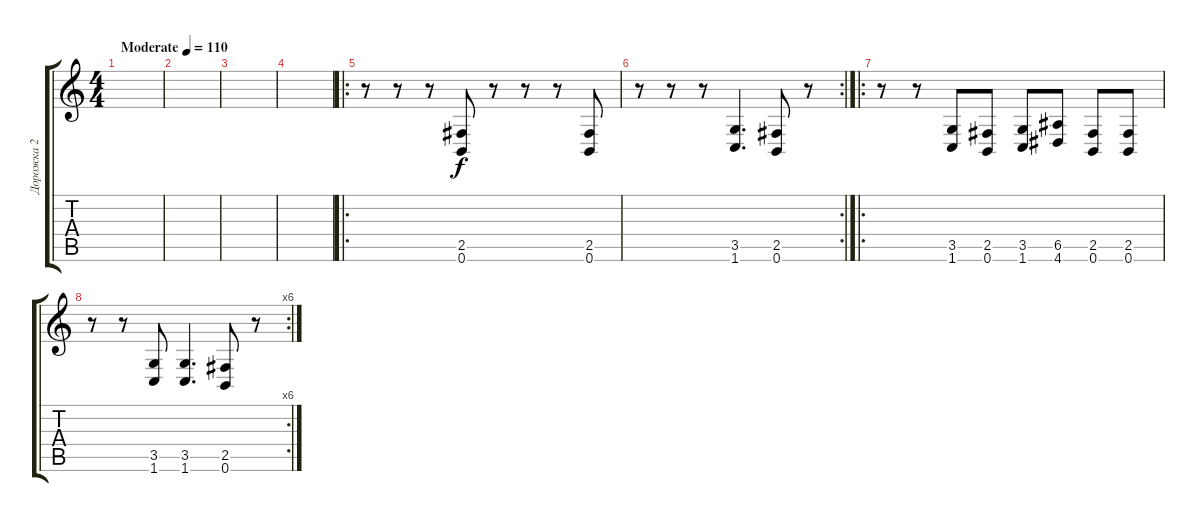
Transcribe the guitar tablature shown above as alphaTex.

\track ("Дорожка 2" "Дорожка 2") {instrument overdrivenguitar}
\staff {score tabs}
\tuning (B3 Gb3 D3 A2 E2 B1) {hide}
\ts (4 4)
\tempo (110 "Moderate")
\clef g2
\ks c
|
|
|
|
\ro
r.8 r.8 r.8 (2.5 0.6).8 r.8 r.8 r.8 (2.5 0.6).8 |
\rc 2
r.8 r.8 r.8 (3.5 1.6).4{d} (2.5 0.6).8 r.8 |
\ro
r.8 r.8 (3.5 1.6).8 (2.5 0.6).8 (3.5 1.6).8 (6.5 4.6).8 (2.5 0.6).8 (2.5 0.6).8 |
\rc 6
r.8 r.8 (3.5 1.6).8 (3.5 1.6).4{d} (2.5 0.6).8 r.8
